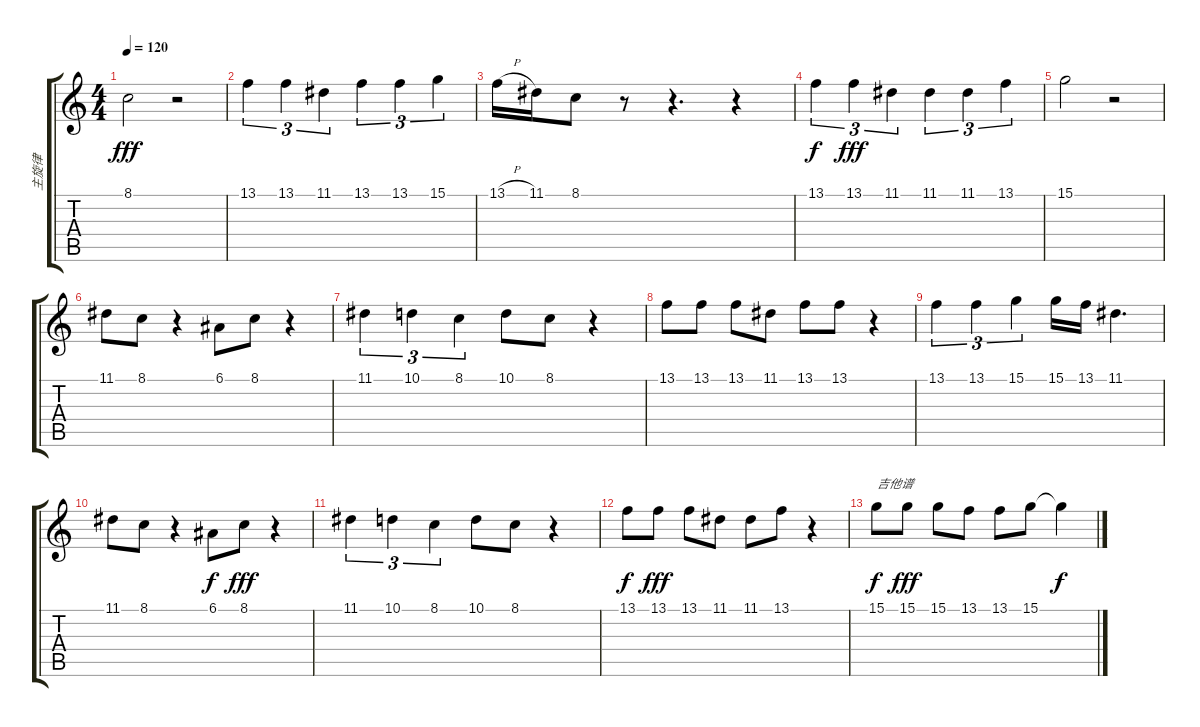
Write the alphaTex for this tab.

\track ("主旋律" "主旋律") {instrument oboe}
\staff {score tabs}
\tuning (E4 B3 G3 D3 A2 D2) {hide}
\ts (4 4)
\tempo 120
\clef g2
\ks c
8.1.2{dy fff} r.2 |
13.1.4{tu (3 2)} 13.1.4{tu (3 2)} 11.1.4{tu (3 2)} 13.1.4{tu (3 2)} 13.1.4{tu (3 2)} 15.1.4{tu (3 2)} |
13.1{h}.16 11.1.16 8.1.8 r.8 r.4{d} r.4 |
13.1.4{tu (3 2) dy f} 13.1.4{tu (3 2) dy fff} 11.1.4{tu (3 2)} 11.1.4{tu (3 2)} 11.1.4{tu (3 2)} 13.1.4{tu (3 2)} |
15.1.2 r.2 |
11.1.8 8.1.8 r.4 6.1.8 8.1.8 r.4 |
11.1.4{tu (3 2)} 10.1.4{tu (3 2)} 8.1.4{tu (3 2)} 10.1.8 8.1.8 r.4 |
13.1.8 13.1.8 13.1.8 11.1.8 13.1.8 13.1.8 r.4 |
13.1.4{tu (3 2)} 13.1.4{tu (3 2)} 15.1.4{tu (3 2)} 15.1.16 13.1.16 11.1.4{d} |
11.1.8 8.1.8 r.4 6.1.8{dy f} 8.1.8{dy fff} r.4 |
11.1.4{tu (3 2)} 10.1.4{tu (3 2)} 8.1.4{tu (3 2)} 10.1.8 8.1.8 r.4 |
13.1.8{dy f} 13.1.8{dy fff} 13.1.8 11.1.8 11.1.8 13.1.8 r.4 |
15.1.8{txt "吉他谱" dy f} 15.1.8{dy fff} 15.1.8 13.1.8 13.1.8 15.1.8 15.1{t}.4{dy f}
